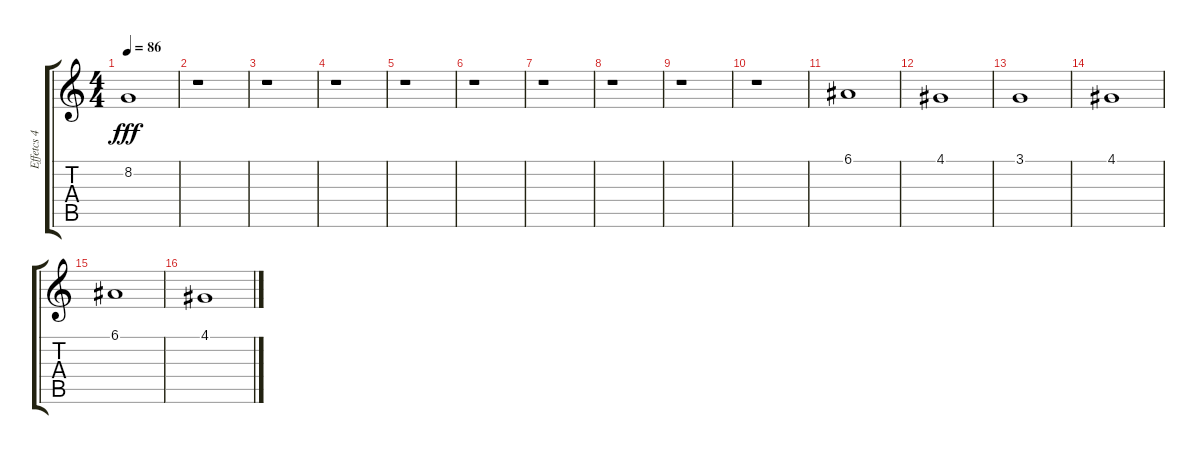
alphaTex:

\track ("Effetcs 4" "Effetcs 4") {instrument pad7halo}
\staff {score tabs}
\tuning (E4 B3 G3 D3 A2 E2) {hide}
\ts (4 4)
\tempo 86
\clef g2
\ks c
8.2.1{dy fff} |
r.1 |
r.1 |
r.1 |
r.1 |
r.1 |
r.1 |
r.1 |
r.1 |
r.1 |
6.1.1 |
4.1.1 |
3.1.1 |
4.1.1 |
6.1.1 |
4.1.1
